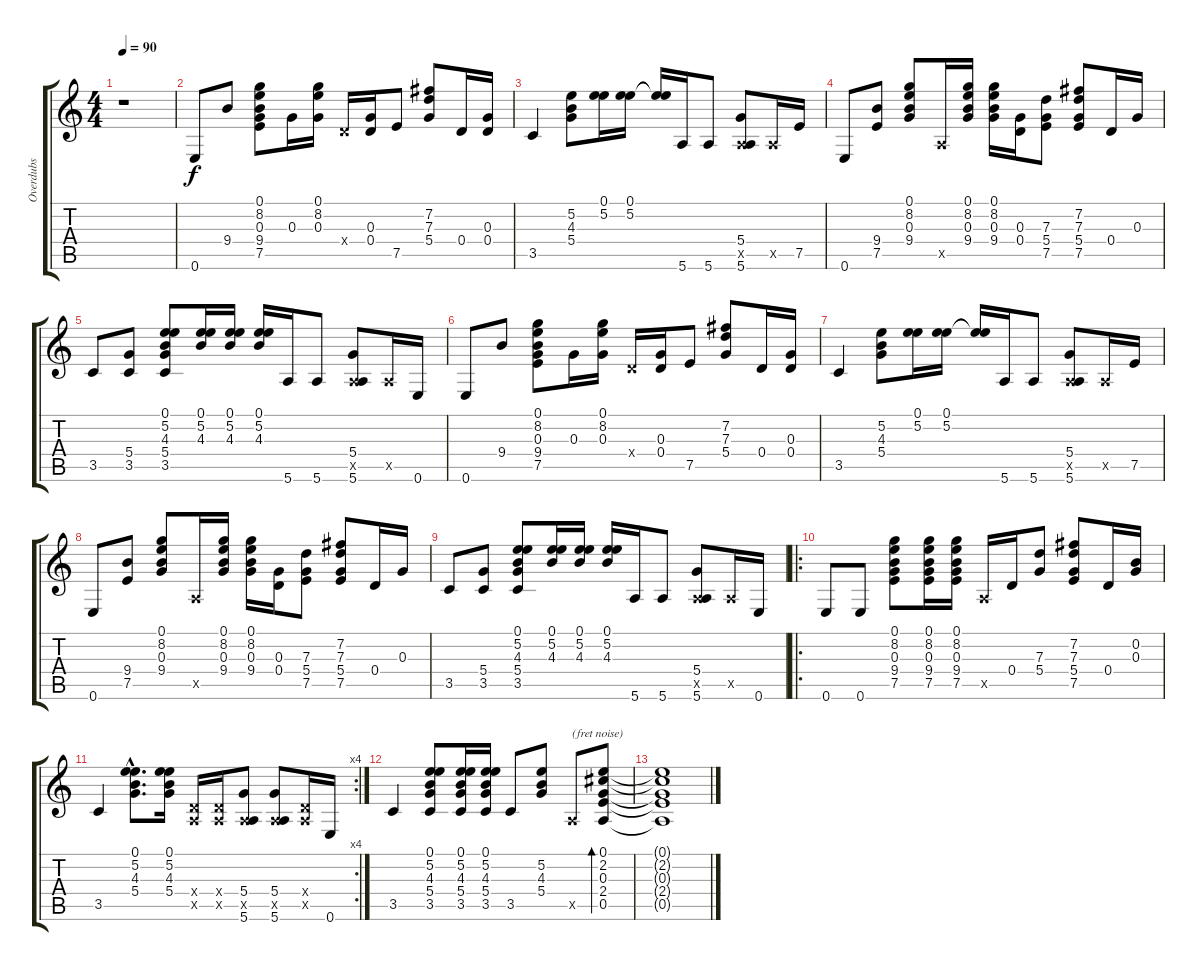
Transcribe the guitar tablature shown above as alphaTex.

\track ("Overdubs" "Overdubs") {instrument acousticguitarsteel}
\staff {score tabs}
\tuning (E4 B3 G3 D3 A2 E2) {hide}
\ts (4 4)
\tempo 90
\clef g2
\ks c
r.1{dy f} |
0.6.8 9.4.8 (0.1 8.2 0.3 9.4 7.5).8 0.3.16 (0.1 8.2 0.3).16 0.4{x}.16 (0.3 0.4).16 7.5.8 (7.2 7.3 5.4).8 0.4.16 (0.3 0.4).16 |
3.5.4 (5.2 4.3 5.4).8 (0.1 5.2).16 (0.1 5.2).16 (0.1{t} 5.2{t}).16 5.6.16 5.6.8 (5.4 0.5{x} 5.6).8 0.5{x}.16 7.5.16 |
0.6.8 (9.4 7.5).8 (0.1 8.2 0.3 9.4).8 0.5{x}.16 (0.1 8.2 0.3 9.4).16 (0.1 8.2 0.3 9.4).16 (0.3 0.4).16 (7.3 5.4 7.5).8 (7.2 7.3 5.4 7.5).8 0.4.16 0.3.16 |
3.5.8 (5.4 3.5).8 (0.1 5.2 4.3 5.4 3.5).8 (0.1 5.2 4.3).16 (0.1 5.2 4.3).16 (0.1 5.2 4.3).16 5.6.16 5.6.8 (5.4 0.5{x} 5.6).8 0.5{x}.16 0.6.16 |
0.6.8 9.4.8 (0.1 8.2 0.3 9.4 7.5).8 0.3.16 (0.1 8.2 0.3).16 0.4{x}.16 (0.3 0.4).16 7.5.8 (7.2 7.3 5.4).8 0.4.16 (0.3 0.4).16 |
3.5.4 (5.2 4.3 5.4).8 (0.1 5.2).16 (0.1 5.2).16 (0.1{t} 5.2{t}).16 5.6.16 5.6.8 (5.4 0.5{x} 5.6).8 0.5{x}.16 7.5.16 |
0.6.8 (9.4 7.5).8 (0.1 8.2 0.3 9.4).8 0.5{x}.16 (0.1 8.2 0.3 9.4).16 (0.1 8.2 0.3 9.4).16 (0.3 0.4).16 (7.3 5.4 7.5).8 (7.2 7.3 5.4 7.5).8 0.4.16 0.3.16 |
3.5.8 (5.4 3.5).8 (0.1 5.2 4.3 5.4 3.5).8 (0.1 5.2 4.3).16 (0.1 5.2 4.3).16 (0.1 5.2 4.3).16 5.6.16 5.6.8 (5.4 0.5{x} 5.6).8 0.5{x}.16 0.6.16 |
\ro
0.6.8 0.6.8 (0.1 8.2 0.3 9.4 7.5).8 (0.1 8.2 0.3 9.4 7.5).16 (0.1 8.2 0.3 9.4 7.5).16 0.5{x}.16 0.4.16 (7.3 5.4).8 (7.2 7.3 5.4 7.5).8 0.4.16 (0.2 0.3).16 |
\rc 4
3.5.4 (0.1{hac} 5.2{hac} 4.3{hac} 5.4{hac}).8{d} (0.1 5.2 4.3 5.4).16 (0.4{x} 0.5{x}).16 (0.4{x} 0.5{x}).16 (5.4 0.5{x} 5.6).8 (5.4 0.5{x} 5.6).8 (0.4{x} 0.5{x}).16 0.6.16 |
3.5.4 (0.1 5.2 4.3 5.4 3.5).8 (0.1 5.2 4.3 5.4 3.5).16 (0.1 5.2 4.3 5.4 3.5).16 3.5.8 (5.2 4.3 5.4).8 0.5{x}.8{txt "(fret noise)"} (0.1 2.2 0.3 2.4 0.5).8{bd 60} |
(0.1{t} 2.2{t} 0.3{t} 2.4{t} 0.5{t}).1
